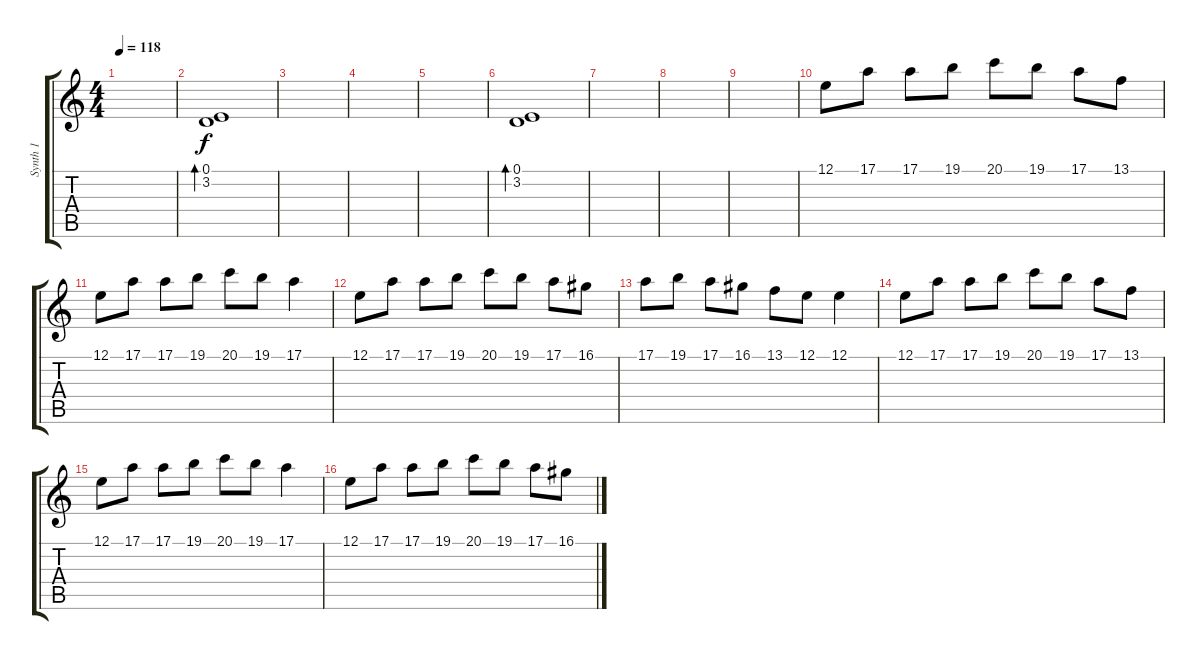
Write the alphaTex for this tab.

\track ("Synth 1" "Synth 1") {instrument tremolostrings}
\staff {score tabs}
\tuning (E4 B3 G3 D3 A2 E2) {hide}
\ts (4 4)
\tempo 118
\clef g2
\ks c
|
(0.1 3.2).1{bd 240 instrument acousticguitarsteel} |
|
|
|
(0.1 3.2).1{bd 240 instrument acousticguitarsteel} |
|
|
|
12.1.8{instrument voiceoohs} 17.1.8 17.1.8 19.1.8 20.1.8 19.1.8 17.1.8 13.1.8 |
12.1.8 17.1.8 17.1.8 19.1.8 20.1.8 19.1.8 17.1.4 |
12.1.8 17.1.8 17.1.8 19.1.8 20.1.8 19.1.8 17.1.8 16.1.8 |
17.1.8 19.1.8 17.1.8 16.1.8 13.1.8 12.1.8 12.1.4 |
12.1.8{instrument voiceoohs} 17.1.8 17.1.8 19.1.8 20.1.8 19.1.8 17.1.8 13.1.8 |
12.1.8 17.1.8 17.1.8 19.1.8 20.1.8 19.1.8 17.1.4 |
12.1.8 17.1.8 17.1.8 19.1.8 20.1.8 19.1.8 17.1.8 16.1.8
